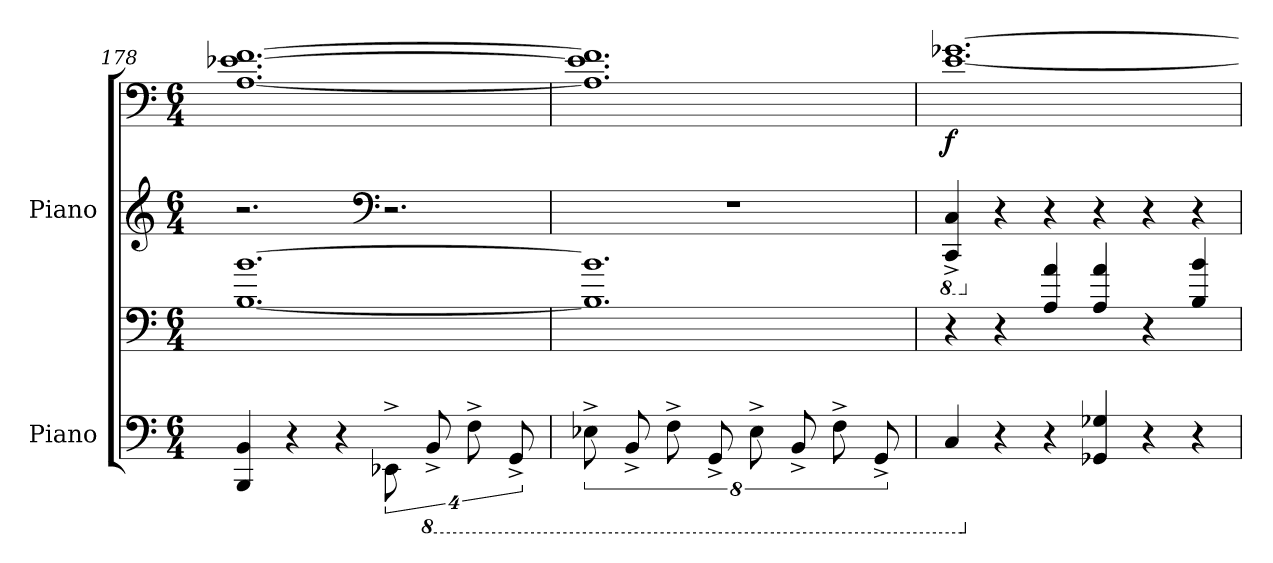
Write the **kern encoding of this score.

**kern	**kern	**kern	**kern	**dynam
*part2	*part2	*part1	*part1	*part1
*staff4	*staff3	*staff2	*staff1	*staff1/2
*I"Piano	*	*I"Piano	*	*
*I'Pno.	*	*I'Pno.	*	*
*clefF4	*clefF4	*clefG2	*clefF4	*
*k[]	*k[]	*k[]	*k[]	*
*M6/4	*M6/4	*M6/4	*M6/4	*
=178	=178	=178	=178	=178
4BBB/ 4BB/	[1.B [1.b	2.r	[1.A [1.e-X [1.f	.
4r	.	.	.	.
4r	.	.	.	.
*	*	*clefF4	*	*
16%3EE-X^\	.	2.r	.	.
*8ba	*	*	*	*
16%3BBB^/	.	.	.	.
16%3FF^\	.	.	.	.
16%3GGG^/	.	.	.	.
=179	=179	=179	=179	=179
16%3EE-X^\	1.B] 1.b]	1.r	1.A] 1.e-] 1.f]	.
16%3BBB^/	.	.	.	.
16%3FF^\	.	.	.	.
16%3GGG^/	.	.	.	.
16%3EE-^\	.	.	.	.
16%3BBB^/	.	.	.	.
16%3FF^\	.	.	.	.
16%3GGG^/	.	.	.	.
=180	=180	=180	=180	=180
*	*	*8ba	*	*
!	!	!	!	!LO:DY:b
4CC/	4r	4CCC/^ 4CC/^	[1.e [1.g-X	f
*X8ba	*	*	*	*
*	*	*X8ba	*	*
4r	4r	4r	.	.
4r	4A/ 4a/	4r	.	.
4GG-X/ 4G-X/	4A/ 4a/	4r	.	.
4r	4r	4r	.	.
4r	4B/ 4b/	4r	.	.
=	=	=	=	=
*-	*-	*-	*-	*-
